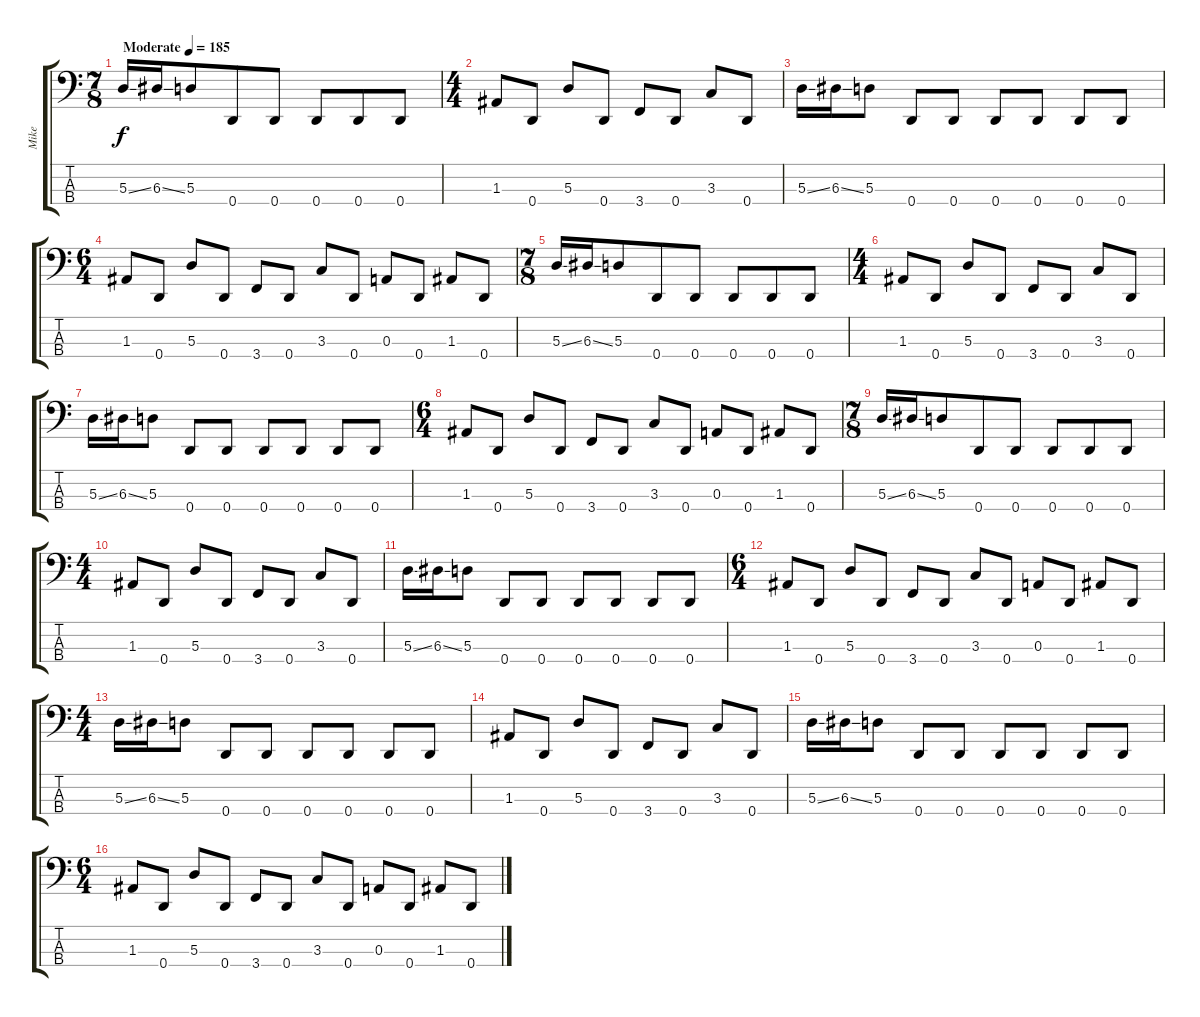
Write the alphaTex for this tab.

\track ("Mike" "Mike") {instrument electricbassfinger}
\staff {score tabs}
\tuning (G2 D2 A1 D1) {hide}
\ts (7 8)
\tempo (185 "Moderate")
\clef f4
\ks c
5.3{ss}.16{dy f instrument electricbassfinger} 6.3{ss}.16 5.3.8 0.4.8 0.4.8 0.4.8 0.4.8 0.4.8 |
\ts (4 4)
1.3.8 0.4.8 5.3.8 0.4.8 3.4.8 0.4.8 3.3.8 0.4.8 |
5.3{ss}.16 6.3{ss}.16 5.3.8 0.4.8 0.4.8 0.4.8 0.4.8 0.4.8 0.4.8 |
\ts (6 4)
1.3.8 0.4.8 5.3.8 0.4.8 3.4.8 0.4.8 3.3.8 0.4.8 0.3.8 0.4.8 1.3.8 0.4.8 |
\ts (7 8)
5.3{ss}.16 6.3{ss}.16 5.3.8 0.4.8 0.4.8 0.4.8 0.4.8 0.4.8 |
\ts (4 4)
1.3.8 0.4.8 5.3.8 0.4.8 3.4.8 0.4.8 3.3.8 0.4.8 |
5.3{ss}.16 6.3{ss}.16 5.3.8 0.4.8 0.4.8 0.4.8 0.4.8 0.4.8 0.4.8 |
\ts (6 4)
1.3.8 0.4.8 5.3.8 0.4.8 3.4.8 0.4.8 3.3.8 0.4.8 0.3.8 0.4.8 1.3.8 0.4.8 |
\ts (7 8)
5.3{ss}.16 6.3{ss}.16 5.3.8 0.4.8 0.4.8 0.4.8 0.4.8 0.4.8 |
\ts (4 4)
1.3.8 0.4.8 5.3.8 0.4.8 3.4.8 0.4.8 3.3.8 0.4.8 |
5.3{ss}.16 6.3{ss}.16 5.3.8 0.4.8 0.4.8 0.4.8 0.4.8 0.4.8 0.4.8 |
\ts (6 4)
1.3.8 0.4.8 5.3.8 0.4.8 3.4.8 0.4.8 3.3.8 0.4.8 0.3.8 0.4.8 1.3.8 0.4.8 |
\ts (4 4)
5.3{ss}.16 6.3{ss}.16 5.3.8 0.4.8 0.4.8 0.4.8 0.4.8 0.4.8 0.4.8 |
1.3.8 0.4.8 5.3.8 0.4.8 3.4.8 0.4.8 3.3.8 0.4.8 |
5.3{ss}.16 6.3{ss}.16 5.3.8 0.4.8 0.4.8 0.4.8 0.4.8 0.4.8 0.4.8 |
\ts (6 4)
1.3.8 0.4.8 5.3.8 0.4.8 3.4.8 0.4.8 3.3.8 0.4.8 0.3.8 0.4.8 1.3.8 0.4.8
